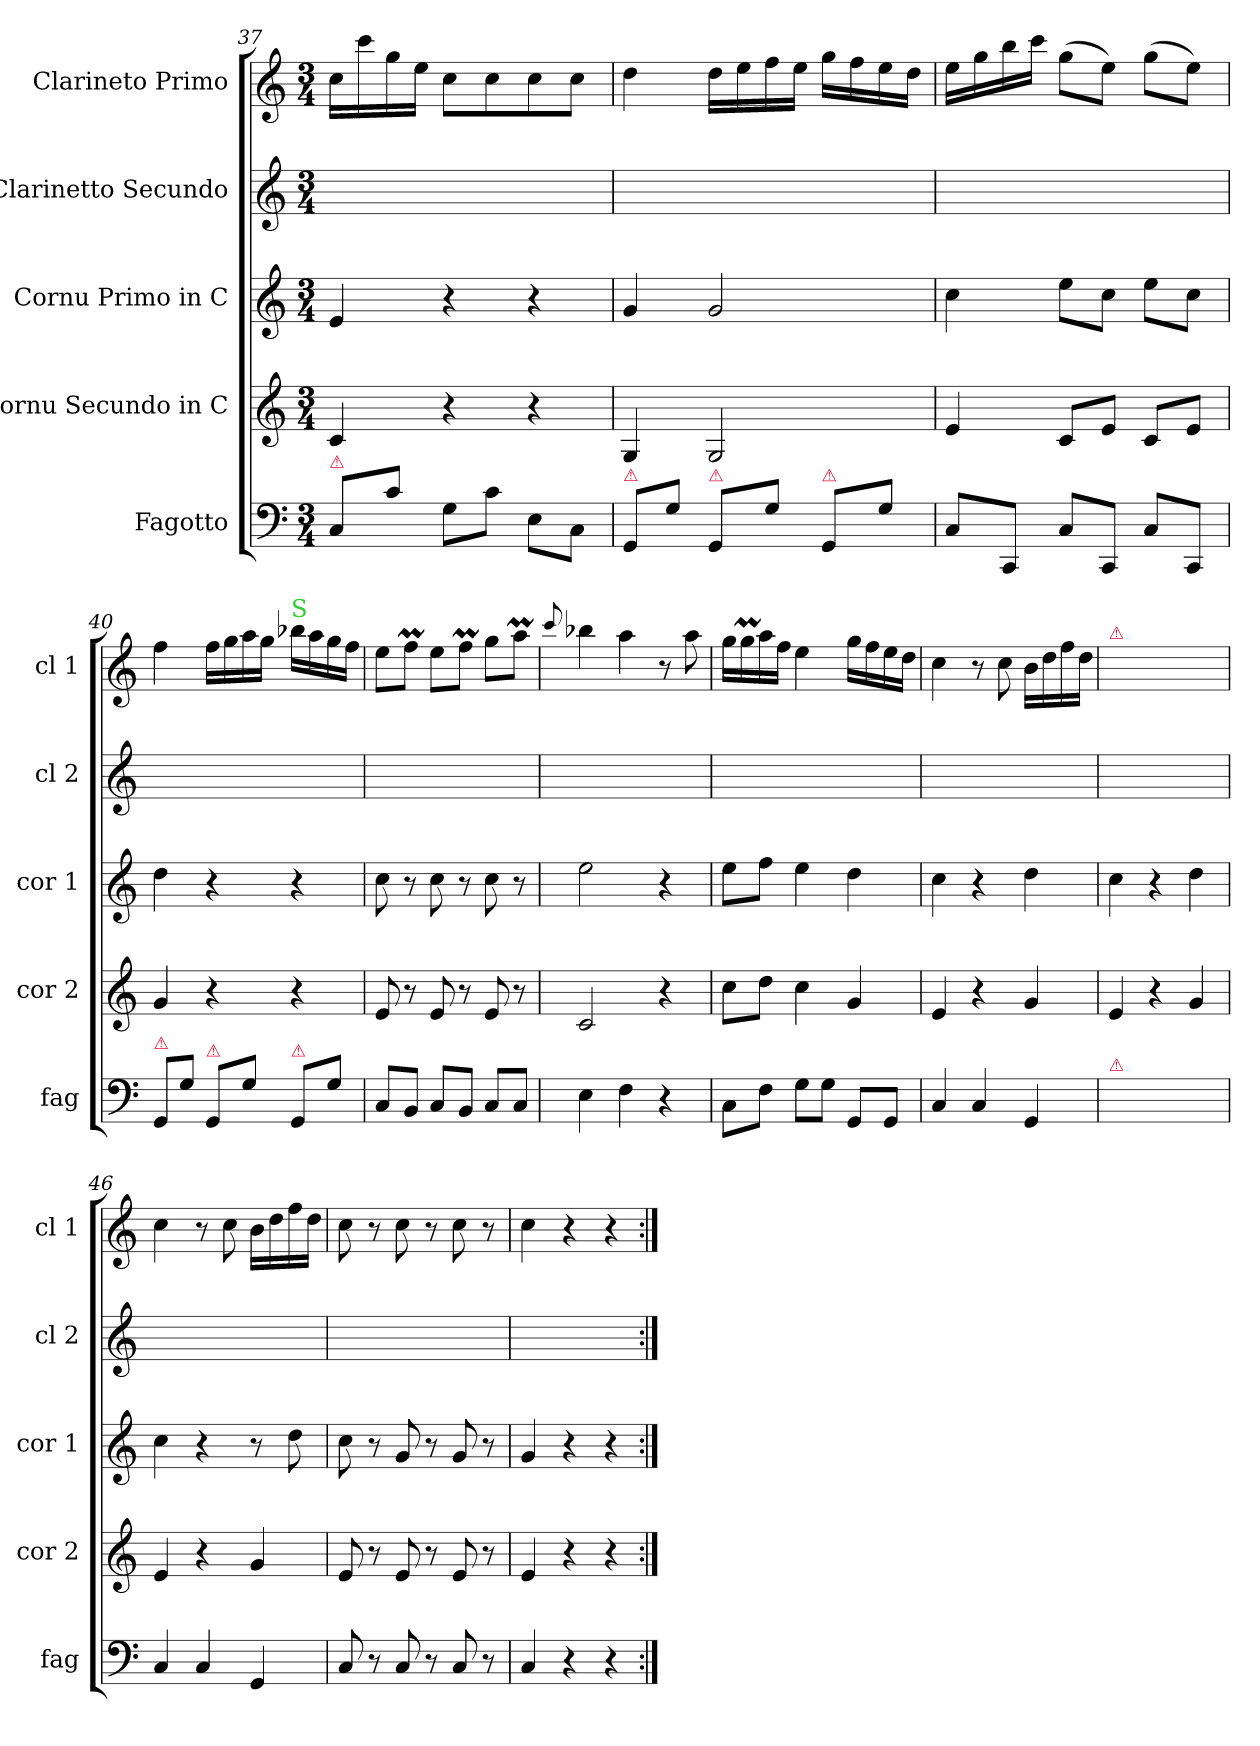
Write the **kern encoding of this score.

**kern	**kern	**kern	**kern	**kern
*part5	*part4	*part3	*part2	*part1
*staff5	*staff4	*staff3	*staff2	*staff1
*I"Fagotto	*I"Cornu Secundo in C	*I"Cornu Primo in C	*I"Clarinetto Secundo	*I"Clarineto Primo
*I'fag	*I'cor 2	*I'cor 1	*I'cl 2	*I'cl 1
*clefF4	*clefG2	*clefG2	*clefG2	*clefG2
*k[]	*k[]	*k[]	*k[]	*k[]
*M3/4	*M3/4	*M3/4	*M3/4	*M3/4
=37	=37	=37	=37	=37
!LO:TX:a:color=crimson:t=⚠	!	!	!	!
8C/L	4c/	4e/	2.ryy	16cc\LL
.	.	.	.	16ccc\
8c\J	.	.	.	16gg\
.	.	.	.	16ee\JJ
8G\L	4r	4r	.	8cc\L
8c\J	.	.	.	8cc\
8E\L	4r	4r	.	8cc\
8C\J	.	.	.	8cc\J
=38	=38	=38	=38	=38
!LO:TX:a:color=crimson:t=⚠	!	!	!	!
8GG/L	4G/	4g/	2.ryy	4dd\
8G\J	.	.	.	.
!LO:TX:a:color=crimson:t=⚠	!	!	!	!
8GG/L	2G/	2g/	.	16dd\LL
.	.	.	.	16ee\
8G\J	.	.	.	16ff\
.	.	.	.	16ee\JJ
!LO:TX:a:color=crimson:t=⚠	!	!	!	!
8GG/L	.	.	.	16gg\LL
.	.	.	.	16ff\
8G\J	.	.	.	16ee\
.	.	.	.	16dd\JJ
=39	=39	=39	=39	=39
8C/L	4e/	4cc\	2.ryy	16ee\LL
.	.	.	.	16gg\
8CC/J	.	.	.	16bb\
.	.	.	.	16ccc\JJ
8C/L	8c/L	8ee\L	.	(>8gg\L
8CC/J	8e/J	8cc\J	.	8ee\J)
8C/L	8c/L	8ee\L	.	(>8gg\L
8CC/J	8e/J	8cc\J	.	8ee\J)
=40	=40	=40	=40	=40
!LO:TX:a:color=crimson:t=⚠	!	!	!	!
8GG/L	4g/	4dd\	2.ryy	4ff\
8G\J	.	.	.	.
!LO:TX:a:color=crimson:t=⚠	!	!	!	!
8GG/L	4r	4r	.	16ff\LL
.	.	.	.	16gg\
8G\J	.	.	.	16aa\
.	.	.	.	16gg\JJ
!	!	!	!	!LO:TX:a:color=limegreen:t=S
!LO:TX:a:color=crimson:t=⚠	!	!	!	!
8GG/L	4r	4r	.	16bb-X\LL
.	.	.	.	16aa\
8G\J	.	.	.	16gg\
.	.	.	.	16ff\JJ
=41	=41	=41	=41	=41
8C/L	8e/	8cc\	2.ryy	8ee\L
8BB/J	8r	8r	.	8ffM\J
8C/L	8e/	8cc\	.	8ee\L
8BB/J	8r	8r	.	8ffM\J
8C/L	8e/	8cc\	.	8gg\L
8C/J	8r	8r	.	8aaM\J
=42	=42	=42	=42	=42
.	.	.	.	8qqccc/
4E\	2c/	2ee\	2.ryy	4bb-X\
4F\	.	.	.	4aa\
4r	4r	4r	.	8r
.	.	.	.	8aa\
=43	=43	=43	=43	=43
8C\L	8cc\L	8ee\L	2.ryy	16gg\LL
.	.	.	.	16ggM\
8F\J	8dd\J	8ff\J	.	16aa\
.	.	.	.	16ff\JJ
8G\L	4cc\	4ee\	.	4ee\
8G\J	.	.	.	.
8GG/L	4g/	4dd\	.	16gg\LL
.	.	.	.	16ff\
8GG/J	.	.	.	16ee\
.	.	.	.	16dd\JJ
=44	=44	=44	=44	=44
4C/	4e/	4cc\	2.ryy	4cc\
4C/	4r	4r	.	8r
.	.	.	.	8cc\
4GG/	4g/	4dd\	.	16b\LL
.	.	.	.	16dd\
.	.	.	.	16ff\
.	.	.	.	16dd\JJ
=45	=45	=45	=45	=45
!	!	!	!	!LO:TX:a:color=crimson:t=⚠
!LO:TX:a:color=crimson:t=⚠	!	!	!	!
2.ryy	4e/	4cc\	2.ryy	2.ryy
.	4r	4r	.	.
.	4g/	4dd\	.	.
=46	=46	=46	=46	=46
4C/	4e/	4cc\	2.ryy	4cc\
4C/	4r	4r	.	8r
.	.	.	.	8cc\
4GG/	4g/	8r	.	16b\LL
.	.	.	.	16dd\
.	.	8dd\	.	16ff\
.	.	.	.	16dd\JJ
=47	=47	=47	=47	=47
8C/	8e/	8cc\	2.ryy	8cc\
8r	8r	8r	.	8r
8C/	8e/	8g/	.	8cc\
8r	8r	8r	.	8r
8C/	8e/	8g/	.	8cc\
8r	8r	8r	.	8r
=48	=48	=48	=48	=48
4C/	4e/	4g/	2.ryy	4cc\
4r	4r	4r	.	4r
4r	4r	4r	.	4r
=:|!	=:|!	=:|!	=:|!	=:|!
*-	*-	*-	*-	*-
